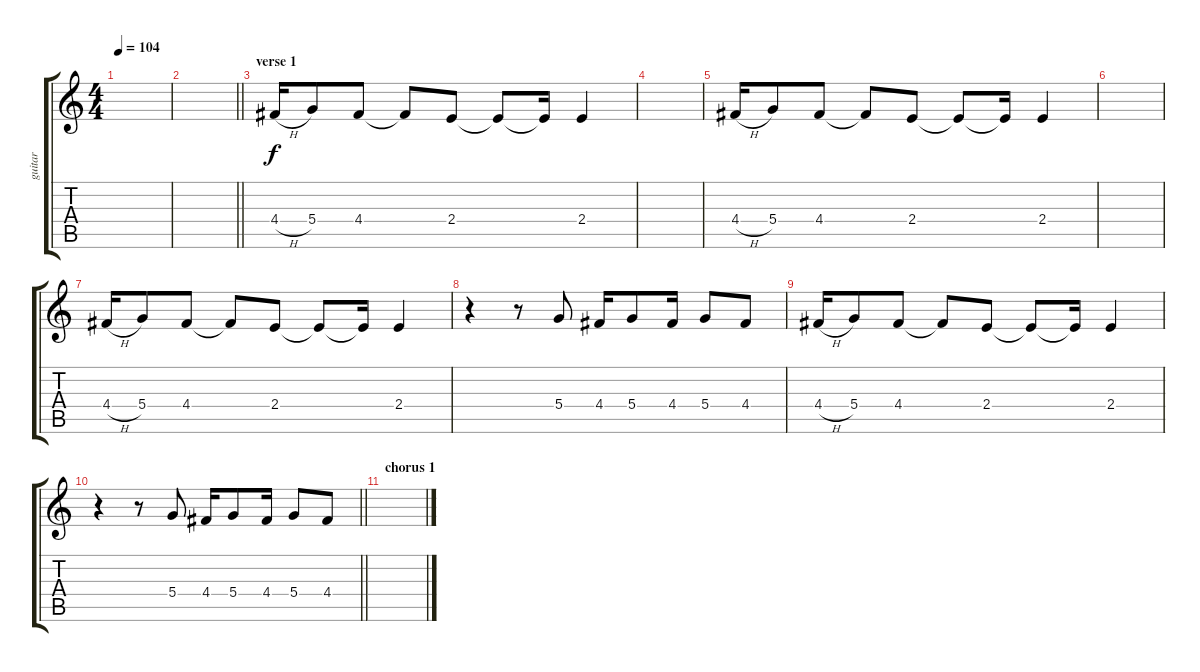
\track ("guitar" "guitar") {instrument electricguitarjazz}
\staff {score tabs}
\tuning (E4 B3 G3 D3 A2 E2) {hide}
\ts (4 4)
\tempo 104
\clef g2
\ks c
|
\barLineRight lightlight
|
\section ("" "verse 1")
4.4{h}.16 5.4.8 4.4.8 4.4{t}.8 2.4.8 2.4{t}.8 2.4{t}.16 2.4.4 |
|
4.4{h}.16 5.4.8 4.4.8 4.4{t}.8 2.4.8 2.4{t}.8 2.4{t}.16 2.4.4 |
|
4.4{h}.16 5.4.8 4.4.8 4.4{t}.8 2.4.8 2.4{t}.8 2.4{t}.16 2.4.4 |
r.4 r.8 5.4.8 4.4.16 5.4.8 4.4.16 5.4.8 4.4.8 |
4.4{h}.16 5.4.8 4.4.8 4.4{t}.8 2.4.8 2.4{t}.8 2.4{t}.16 2.4.4 |
\barLineRight lightlight
r.4 r.8 5.4.8 4.4.16 5.4.8 4.4.16 5.4.8 4.4.8 |
\section ("" "chorus 1")
